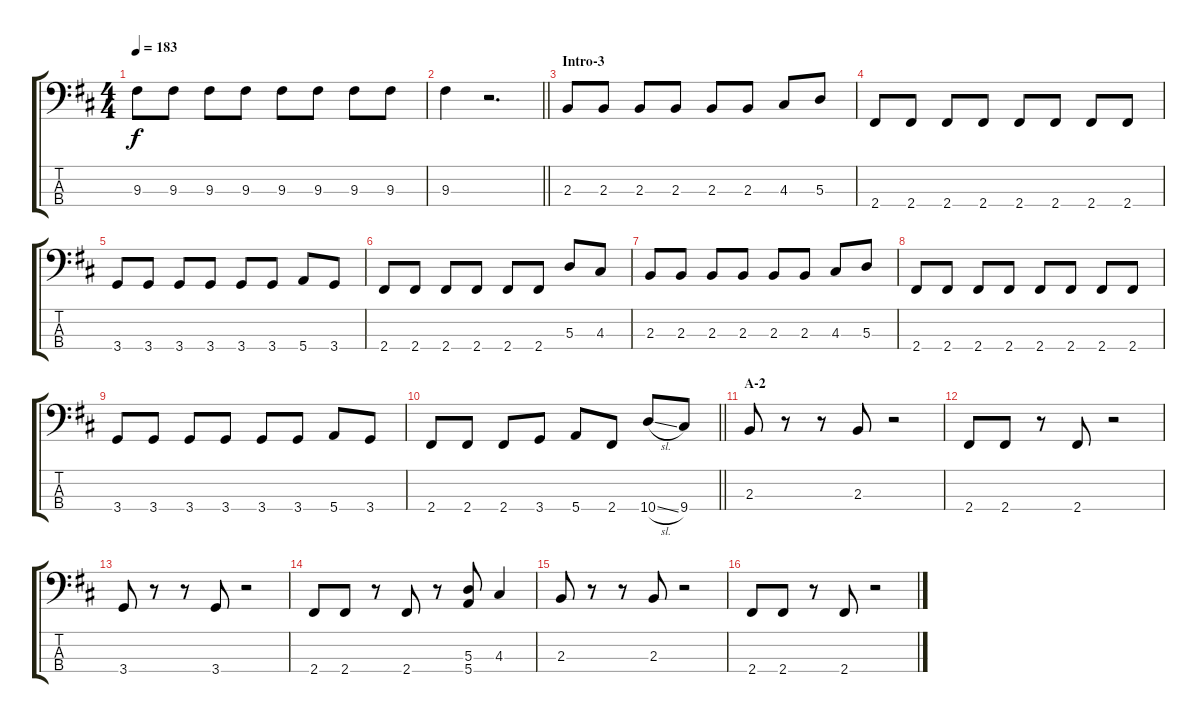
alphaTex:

\track "" {instrument electricbasspick}
\staff {score tabs}
\tuning (G2 D2 A1 E1) {hide}
\ts (4 4)
\tempo 183
\clef f4
\ks d
9.3{t}.8{dy f} 9.3.8 9.3.8 9.3.8 9.3.8 9.3.8 9.3.8 9.3.8 |
\barLineRight lightlight
9.3.4 r.2{d} |
\section ("" "Intro-3")
2.3.8 2.3.8 2.3.8 2.3.8 2.3.8 2.3.8 4.3.8 5.3.8 |
2.4.8 2.4.8 2.4.8 2.4.8 2.4.8 2.4.8 2.4.8 2.4.8 |
3.4.8 3.4.8 3.4.8 3.4.8 3.4.8 3.4.8 5.4.8 3.4.8 |
2.4.8 2.4.8 2.4.8 2.4.8 2.4.8 2.4.8 5.3.8 4.3.8 |
2.3.8 2.3.8 2.3.8 2.3.8 2.3.8 2.3.8 4.3.8 5.3.8 |
2.4.8 2.4.8 2.4.8 2.4.8 2.4.8 2.4.8 2.4.8 2.4.8 |
3.4.8 3.4.8 3.4.8 3.4.8 3.4.8 3.4.8 5.4.8 3.4.8 |
\barLineRight lightlight
2.4.8 2.4.8 2.4.8 3.4.8 5.4.8 2.4.8 10.4{sl}.8 9.4.8 |
\section ("" "A-2")
2.3.8 r.8 r.8 2.3.8 r.2 |
2.4.8 2.4.8 r.8 2.4.8 r.2 |
3.4.8 r.8 r.8 3.4.8 r.2 |
2.4.8 2.4.8 r.8 2.4.8 r.8 (5.3 5.4).8 4.3.4 |
2.3.8 r.8 r.8 2.3.8 r.2 |
2.4.8 2.4.8 r.8 2.4.8 r.2
